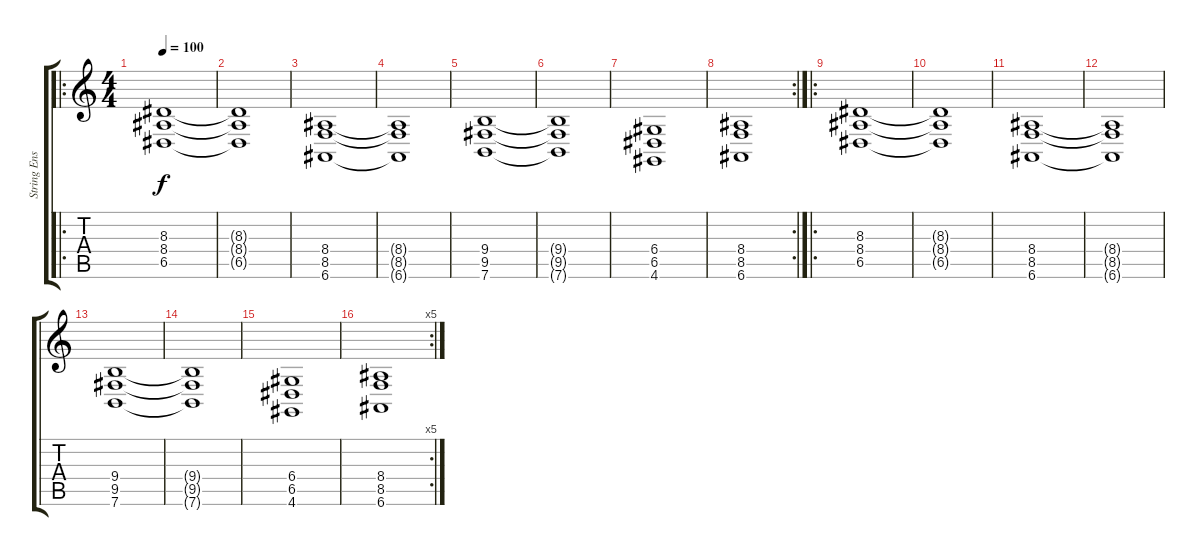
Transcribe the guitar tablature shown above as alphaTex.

\track ("String Ensemble 1" "String Ens") {instrument stringensemble1}
\staff {score tabs}
\tuning (E4 B3 G3 D3 A2 E2) {hide}
\ro
\ts (4 4)
\tempo 100
\clef g2
\ks c
(8.3 8.4 6.5).1{dy f} |
(8.3{t} 8.4{t} 6.5{t}).1 |
(8.4 8.5 6.6).1 |
(8.4{t} 8.5{t} 6.6{t}).1 |
(9.4 9.5 7.6).1 |
(9.4{t} 9.5{t} 7.6{t}).1 |
(6.4 6.5 4.6).1 |
\rc 2
(8.4 8.5 6.6).1 |
\ro
(8.3 8.4 6.5).1 |
(8.3{t} 8.4{t} 6.5{t}).1 |
(8.4 8.5 6.6).1 |
(8.4{t} 8.5{t} 6.6{t}).1 |
(9.4 9.5 7.6).1 |
(9.4{t} 9.5{t} 7.6{t}).1 |
(6.4 6.5 4.6).1 |
\rc 5
(8.4 8.5 6.6).1
